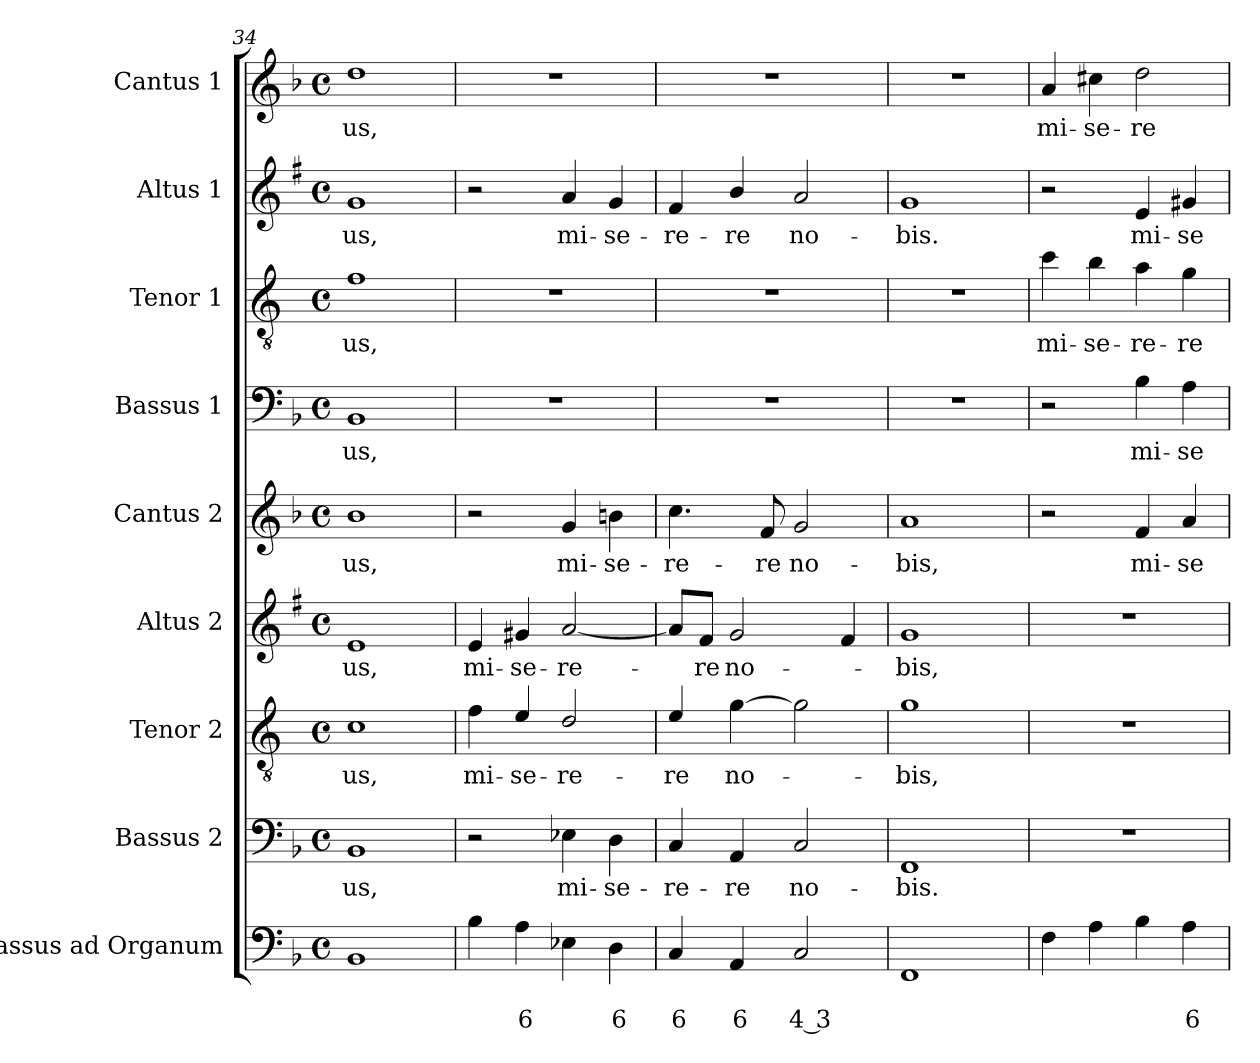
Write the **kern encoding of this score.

**kern	**text	**text	**kern	**text	**kern	**text	**kern	**text	**kern	**text	**kern	**text	**kern	**text	**kern	**text	**kern	**text
*part9	*part9	*part9	*part8	*part8	*part7	*part7	*part6	*part6	*part5	*part5	*part4	*part4	*part3	*part3	*part2	*part2	*part1	*part1
*staff9	*staff9	*staff9	*staff8	*staff8	*staff7	*staff7	*staff6	*staff6	*staff5	*staff5	*staff4	*staff4	*staff3	*staff3	*staff2	*staff2	*staff1	*staff1
*I"Bassus ad Organum	*	*	*I"Bassus 2	*	*I"Tenor 2	*	*I"Altus 2	*	*I"Cantus 2	*	*I"Bassus 1	*	*I"Tenor 1	*	*I"Altus 1	*	*I"Cantus 1	*
*I'Org	*	*	*I'B2	*	*I'T2	*	*I'A2	*	*I'C2	*	*I'B1	*	*I'T1	*	*I'A1	*	*I'C1	*
*clefF4	*	*	*clefF4	*	*clefGv2	*	*clefG2	*	*clefG2	*	*clefF4	*	*clefGv2	*	*clefG2	*	*clefG2	*
*	*	*	*	*	*ITrd4c7	*	*ITrd1c2	*	*	*	*	*	*ITrd4c7	*	*ITrd1c2	*	*	*
*k[b-]	*	*	*k[b-]	*	*k[b-]	*	*k[b-]	*	*k[b-]	*	*k[b-]	*	*k[b-]	*	*k[b-]	*	*k[b-]	*
*F:	*	*	*F:	*	*F:	*	*F:	*	*F:	*	*F:	*	*F:	*	*F:	*	*F:	*
*M4/4	*	*	*M4/4	*	*M4/4	*	*M4/4	*	*M4/4	*	*M4/4	*	*M4/4	*	*M4/4	*	*M4/4	*
*met(c)	*	*	*met(c)	*	*met(c)	*	*met(c)	*	*met(c)	*	*met(c)	*	*met(c)	*	*met(c)	*	*met(c)	*
=34	=34	=34	=34	=34	=34	=34	=34	=34	=34	=34	=34	=34	=34	=34	=34	=34	=34	=34
!	!	!	!	!LO:LY:b	!	!LO:LY:b	!	!LO:LY:b	!	!LO:LY:b	!	!LO:LY:b	!	!LO:LY:b	!	!LO:LY:b	!	!LO:LY:b
1BB-	.	.	1BB-	-us,	1F	-us,	1d	-us,	1b-	-us,	1BB-	-us,	1B-	-us,	1f	-us,	1dd	-us,
=35	=35	=35	=35	=35	=35	=35	=35	=35	=35	=35	=35	=35	=35	=35	=35	=35	=35	=35
!	!	!	!	!	!	!LO:LY:b	!	!LO:LY:b	!	!	!	!	!	!	!	!	!	!
4B-\	.	.	2r	.	4B-\	mi-	4d/	mi-	2r	.	1r	.	1r	.	2r	.	1r	.
!	!	!LO:LY:b	!	!	!	!LO:LY:b	!	!LO:LY:b	!	!	!	!	!	!	!	!	!	!
4A\	.	6	.	.	4A/	-se-	4f#X/	-se-	.	.	.	.	.	.	.	.	.	.
!	!	!	!	!LO:LY:b	!	!LO:LY:b	!	!LO:LY:b	!	!LO:LY:b	!	!	!	!	!	!LO:LY:b	!	!
4E-X\	.	.	4E-X\	mi-	2G/	-re-	[2g/	-re-	4g/	mi-	.	.	.	.	4g/	mi-	.	.
!	!	!LO:LY:b	!	!LO:LY:b	!	!	!	!	!	!LO:LY:b	!	!	!	!	!	!LO:LY:b	!	!
4D\	.	6	4D\	-se-	.	.	.	.	4bn\	-se-	.	.	.	.	4f/	-se-	.	.
!!LO:LB:g=z
=36	=36	=36	=36	=36	=36	=36	=36	=36	=36	=36	=36	=36	=36	=36	=36	=36	=36	=36
!	!	!LO:LY:b	!	!LO:LY:b	!	!LO:LY:b	!	!	!	!LO:LY:b	!	!	!	!	!	!LO:LY:b	!	!
4C/	.	6	4C/	-re-	4A/	-re	8g/L]	.	4.cc\	-re-	1r	.	1r	.	4e/	-re-	1r	.
!	!	!	!	!	!	!	!	!LO:LY:b	!	!	!	!	!	!	!	!	!	!
.	.	.	.	.	.	.	8e/J	-re	.	.	.	.	.	.	.	.	.	.
!	!	!LO:LY:b	!	!LO:LY:b	!	!LO:LY:b	!	!LO:LY:b	!	!	!	!	!	!	!	!LO:LY:b	!	!
4AA/	.	6	4AA/	-re	[4c\	no-	2f/	no-	.	.	.	.	.	.	4a/	-re	.	.
!	!	!	!	!	!	!	!	!	!	!LO:LY:b	!	!	!	!	!	!	!	!
.	.	.	.	.	.	.	.	.	8f/	-re	.	.	.	.	.	.	.	.
!	!	!LO:LY:b	!	!LO:LY:b	!	!	!	!	!	!LO:LY:b	!	!	!	!	!	!LO:LY:b	!	!
2C/	.	4 3	2C/	no-	2c\]	.	.	.	2g/	no-	.	.	.	.	2g/	no-	.	.
.	.	.	.	.	.	.	4e/	.	.	.	.	.	.	.	.	.	.	.
=37	=37	=37	=37	=37	=37	=37	=37	=37	=37	=37	=37	=37	=37	=37	=37	=37	=37	=37
!	!	!	!	!LO:LY:b	!	!LO:LY:b	!	!LO:LY:b	!	!LO:LY:b	!	!	!	!	!	!LO:LY:b	!	!
1FF	.	.	1FF	-bis.	1c	-bis,	1f	-bis,	1a	-bis,	1r	.	1r	.	1f	-bis.	1r	.
=38	=38	=38	=38	=38	=38	=38	=38	=38	=38	=38	=38	=38	=38	=38	=38	=38	=38	=38
!	!	!	!	!	!	!	!	!	!	!	!	!	!	!LO:LY:b	!	!	!	!LO:LY:b
4F\	.	.	1r	.	1r	.	1r	.	2r	.	2r	.	4f\	mi-	2r	.	4a/	mi-
!	!	!	!	!	!	!	!	!	!	!	!	!	!	!LO:LY:b	!	!	!	!LO:LY:b
4A\	.	.	.	.	.	.	.	.	.	.	.	.	4e\	-se-	.	.	4cc#X\	-se-
!	!	!	!	!	!	!	!	!	!	!LO:LY:b	!	!LO:LY:b	!	!LO:LY:b	!	!LO:LY:b	!	!LO:LY:b
4B-\	.	.	.	.	.	.	.	.	4f/	mi-	4B-\	mi-	4d\	-re-	4d/	mi-	2dd\	-re-
!	!	!LO:LY:b	!	!	!	!	!	!	!	!LO:LY:b	!	!LO:LY:b	!	!LO:LY:b	!	!LO:LY:b	!	!
4A\	.	6	.	.	.	.	.	.	4a/	-se-	4A\	-se-	4c\	-re	4f#X/	-se-	.	.
=	=	=	=	=	=	=	=	=	=	=	=	=	=	=	=	=	=	=
*-	*-	*-	*-	*-	*-	*-	*-	*-	*-	*-	*-	*-	*-	*-	*-	*-	*-	*-
